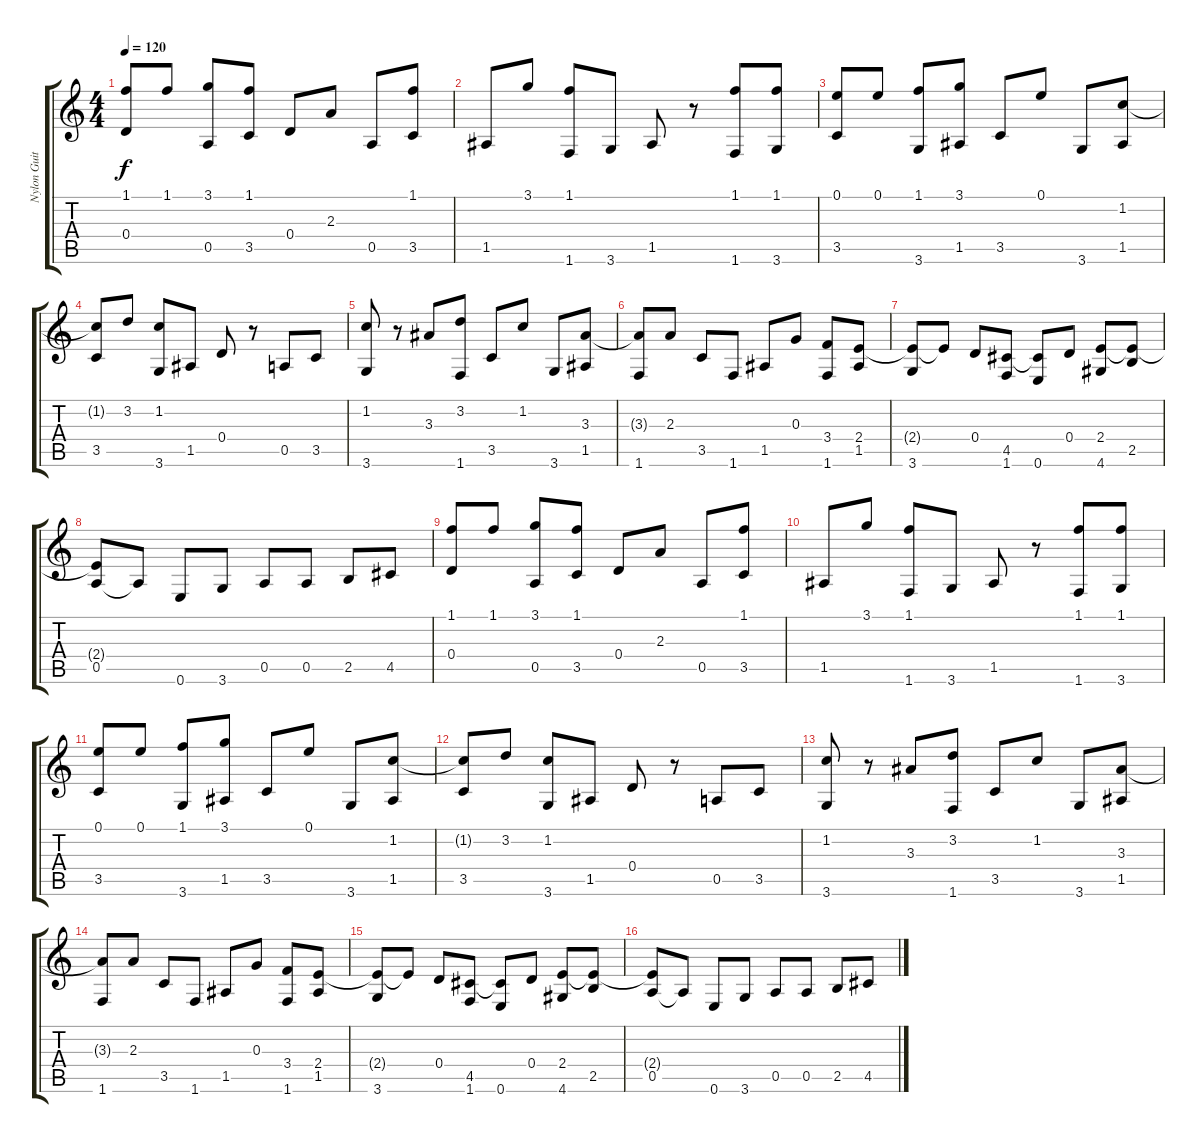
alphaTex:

\track ("Nylon Guitar" "Nylon Guit") {instrument acousticguitarnylon}
\staff {score tabs}
\tuning (E4 B3 G3 D3 A2 E2) {hide}
\ts (4 4)
\tempo 120
\clef g2
\ks c
(1.1 0.4).8{dy f instrument acousticguitarnylon} 1.1.8 (3.1 0.5).8 (1.1 3.5).8 0.4.8 2.3.8 0.5.8 (1.1 3.5).8 |
1.5.8 3.1.8 (1.1 1.6).8 3.6.8 1.5.8 r.8 (1.1 1.6).8 (1.1 3.6).8 |
(0.1 3.5).8 0.1.8 (1.1 3.6).8 (3.1 1.5).8 3.5.8 0.1.8 3.6.8 (1.2 1.5).8 |
(1.2{t} 3.5).8 3.2.8 (1.2 3.6).8 1.5.8 0.4.8 r.8 0.5.8 3.5.8 |
(1.2 3.6).8 r.8 3.3.8 (3.2 1.6).8 3.5.8 1.2.8 3.6.8 (3.3 1.5).8 |
(3.3{t} 1.6).8 2.3.8 3.5.8 1.6.8 1.5.8 0.3.8 (3.4 1.6).8 (2.4 1.5).8 |
(2.4{t} 3.6).8 2.4{t}.8 0.4.8 (4.5 1.6).8 (4.5{t} 0.6).8 0.4.8 (2.4 4.6).8 (2.4{t} 2.5).8 |
(2.4{t} 0.5).8 0.5{t}.8 0.6.8 3.6.8 0.5.8 0.5.8 2.5.8 4.5.8 |
(1.1 0.4).8 1.1.8 (3.1 0.5).8 (1.1 3.5).8 0.4.8 2.3.8 0.5.8 (1.1 3.5).8 |
1.5.8 3.1.8 (1.1 1.6).8 3.6.8 1.5.8 r.8 (1.1 1.6).8 (1.1 3.6).8 |
(0.1 3.5).8 0.1.8 (1.1 3.6).8 (3.1 1.5).8 3.5.8 0.1.8 3.6.8 (1.2 1.5).8 |
(1.2{t} 3.5).8 3.2.8 (1.2 3.6).8 1.5.8 0.4.8 r.8 0.5.8 3.5.8 |
(1.2 3.6).8 r.8 3.3.8 (3.2 1.6).8 3.5.8 1.2.8 3.6.8 (3.3 1.5).8 |
(3.3{t} 1.6).8 2.3.8 3.5.8 1.6.8 1.5.8 0.3.8 (3.4 1.6).8 (2.4 1.5).8 |
(2.4{t} 3.6).8 2.4{t}.8 0.4.8 (4.5 1.6).8 (4.5{t} 0.6).8 0.4.8 (2.4 4.6).8 (2.4{t} 2.5).8 |
(2.4{t} 0.5).8 0.5{t}.8 0.6.8 3.6.8 0.5.8 0.5.8 2.5.8 4.5.8
